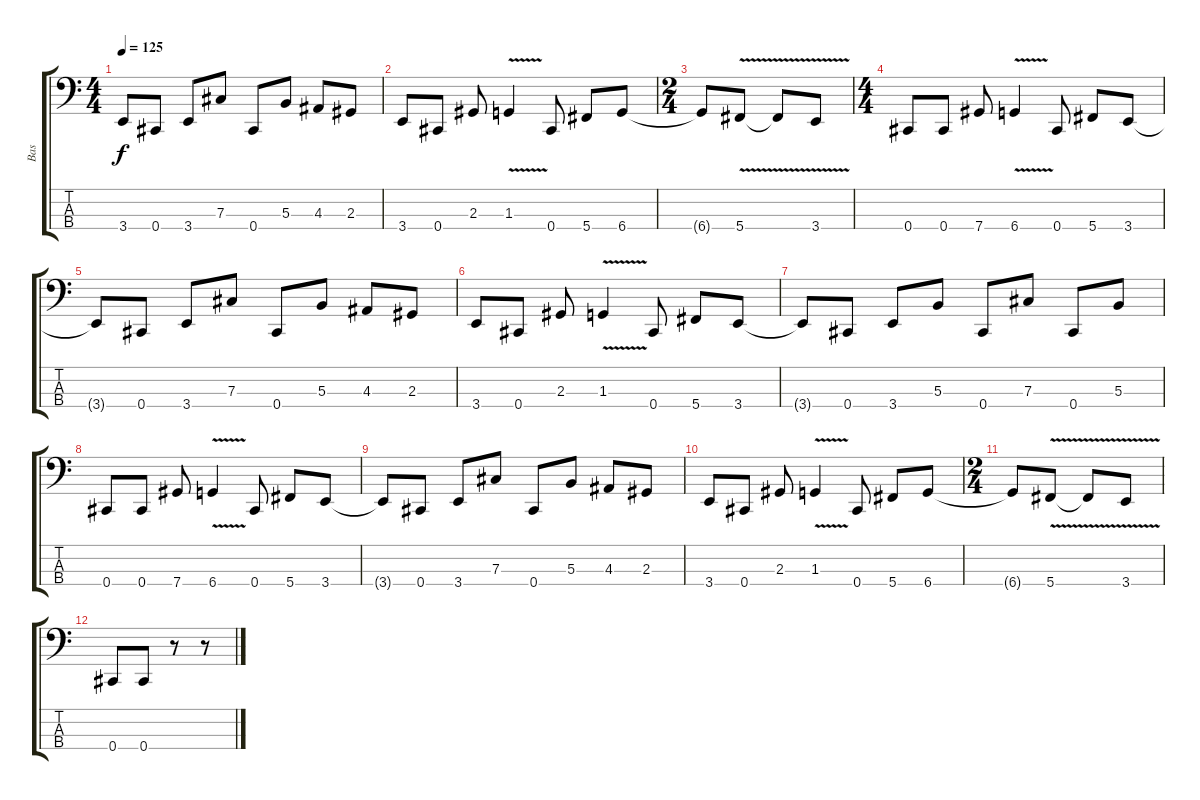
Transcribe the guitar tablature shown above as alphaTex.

\track ("Bas" "Bas") {instrument electricbasspick}
\staff {score tabs}
\tuning (E2 B1 Gb1 Db1) {hide}
\ts (4 4)
\tempo 125
\clef f4
\ks c
3.4{t}.8{dy f} 0.4.8 3.4.8 7.3.8 0.4.8 5.3.8 4.3.8 2.3.8 |
3.4.8 0.4.8 2.3.8 1.3{v}.4 0.4.8 5.4.8 6.4.8 |
\ts (2 4)
6.4{t}.8 5.4{v}.8 5.4{t}.8 3.4{v}.8 |
\ts (4 4)
0.4.8 0.4.8 7.4.8 6.4{v}.4 0.4.8 5.4.8 3.4.8 |
3.4{t}.8 0.4.8 3.4.8 7.3.8 0.4.8 5.3.8 4.3.8 2.3.8 |
3.4.8 0.4.8 2.3.8 1.3{v}.4 0.4.8 5.4.8 3.4.8 |
3.4{t}.8 0.4.8 3.4.8 5.3.8 0.4.8 7.3.8 0.4.8 5.3.8 |
0.4.8 0.4.8 7.4.8 6.4{v}.4 0.4.8 5.4.8 3.4.8 |
3.4{t}.8 0.4.8 3.4.8 7.3.8 0.4.8 5.3.8 4.3.8 2.3.8 |
3.4.8 0.4.8 2.3.8 1.3{v}.4 0.4.8 5.4.8 6.4.8 |
\ts (2 4)
6.4{t}.8 5.4{v}.8 5.4{t}.8 3.4{v}.8 |
0.4.8 0.4.8 r.8 r.8
